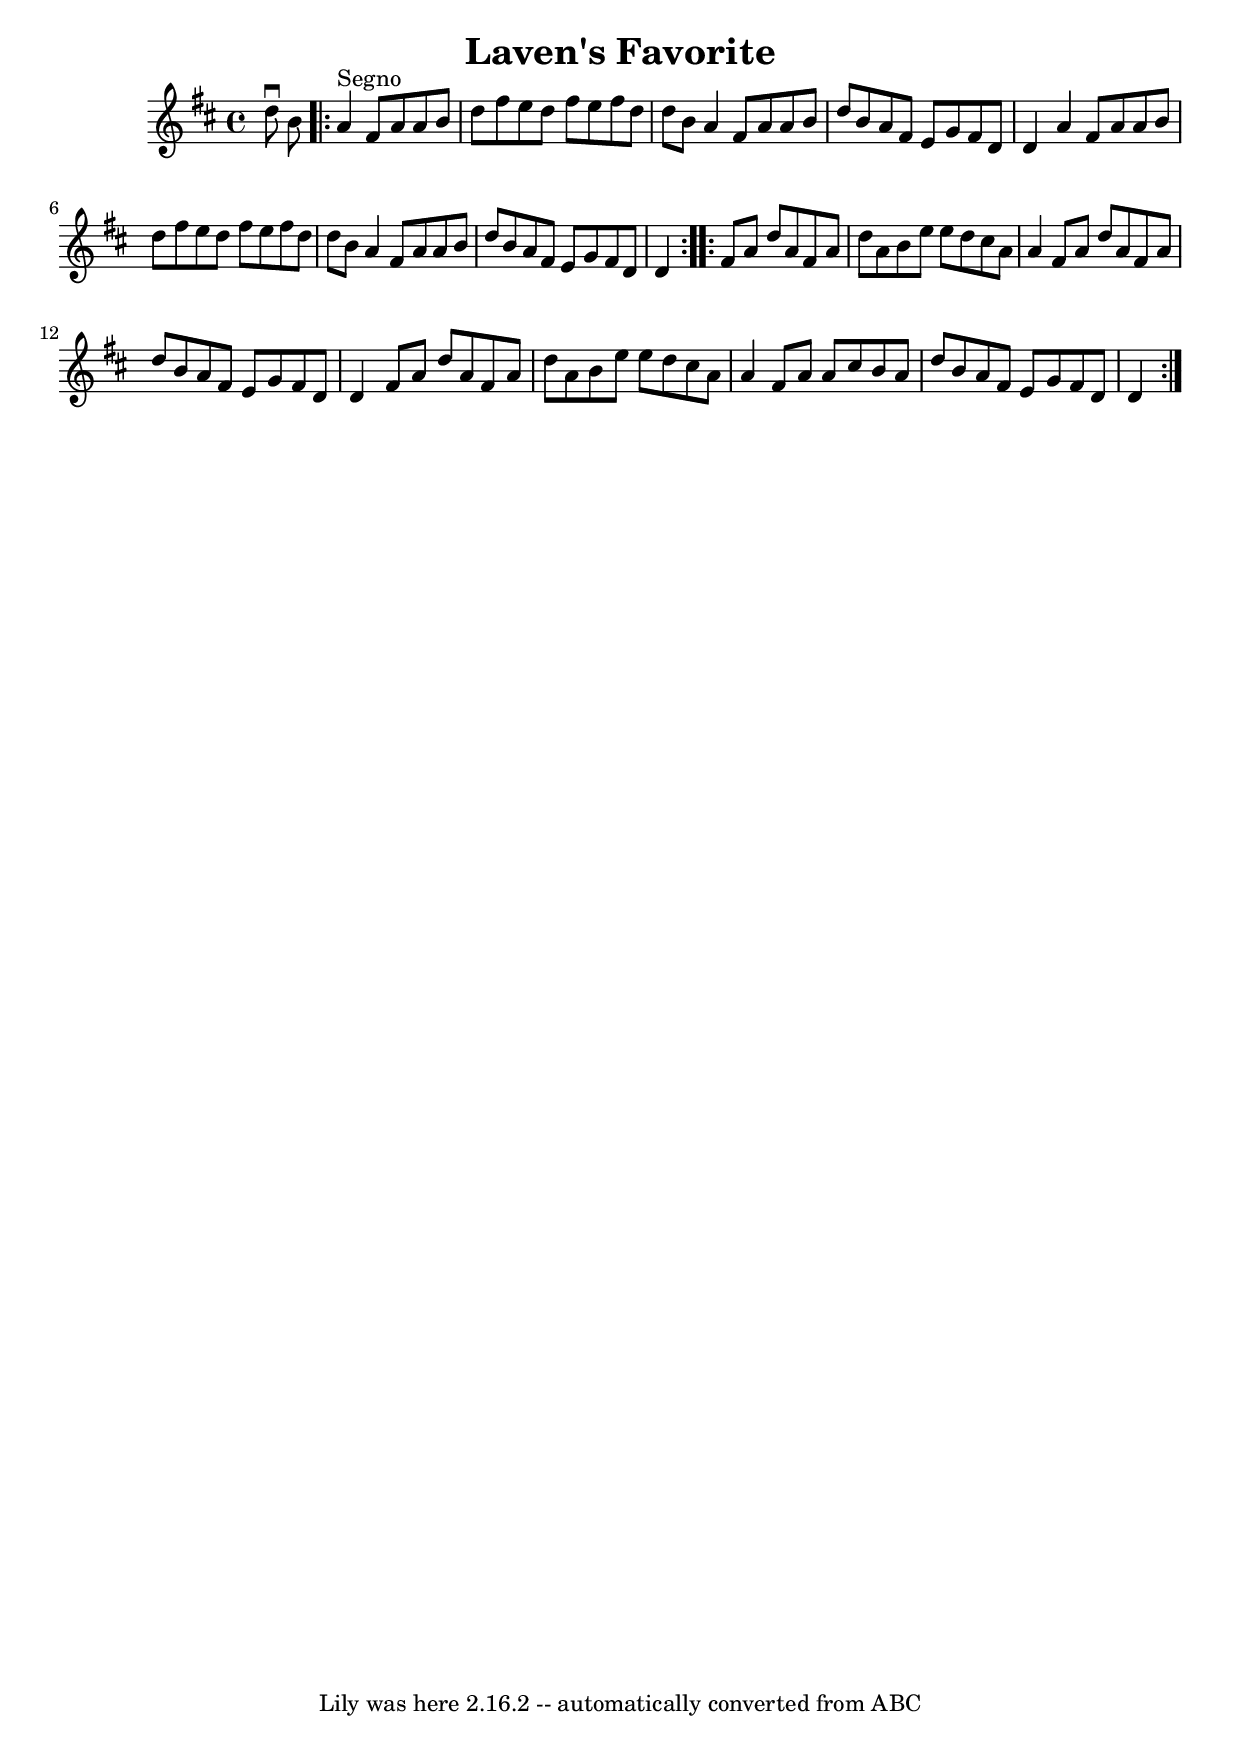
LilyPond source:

\version "2.16.2"
\include "Mammoth.ily"
\header {
  %% book = "Ryan's Mammoth Collection"
 crossRefNumber = "1"
 footnotes = ""
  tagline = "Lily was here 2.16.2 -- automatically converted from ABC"
  title = "Laven's Favorite"

}
voicedefault =  {


  \time 4/4 
  \key d \major
 d''8^\downbow b'8    
  \repeat volta 2 { a'4^"Segno" fs'8 a'8 a'8 b'8 d''8 fs''8   |
 e''8 d''8 fs''8 e''8 fs''8 d''8 d''8 b'8   |
 a'4 fs'8 a'8 a'8 b'8 d''8 b'8   |
 a'8 fs'8 e'8 g'8 fs'8 d'8 d'4   |
 a'4 fs'8 a'8 a'8 b'8 d''8 fs''8   |
 e''8 d''8 fs''8 e''8 fs''8 d''8 d''8 b'8   |
 a'4 fs'8 a'8 a'8 b'8 d''8 b'8   |
 a'8 fs'8 e'8 g'8 fs'8 d'8 d'4  

  } 
  \repeat volta 2 {
 fs'8 a'8 d''8 a'8 fs'8 a'8 d''8 a'8   |
 b'8 e''8 e''8 d''8 cs''8 a'8 a'4  |
 fs'8 a'8 d''8 a'8 fs'8 a'8 d''8 b'8   |
 a'8 fs'8 e'8 g'8 fs'8 d'8 d'4   |
 fs'8 a'8 d''8 a'8 fs'8 a'8 d''8 a'8   |
 b'8 e''8 e''8 d''8 cs''8 a'8 a'4   |
 fs'8 a'8 a'8 cs''8 b'8 a'8 d''8 b'8   |
 a'8 fs'8 e'8 g'8 fs'8 d'8 d'4    
  }  
  

}

\score{
  <<

    \context Staff="default"
    {
      \voicedefault 
      
    }

  >>
  \layout {
    
  }
  \midi {
  }

}
